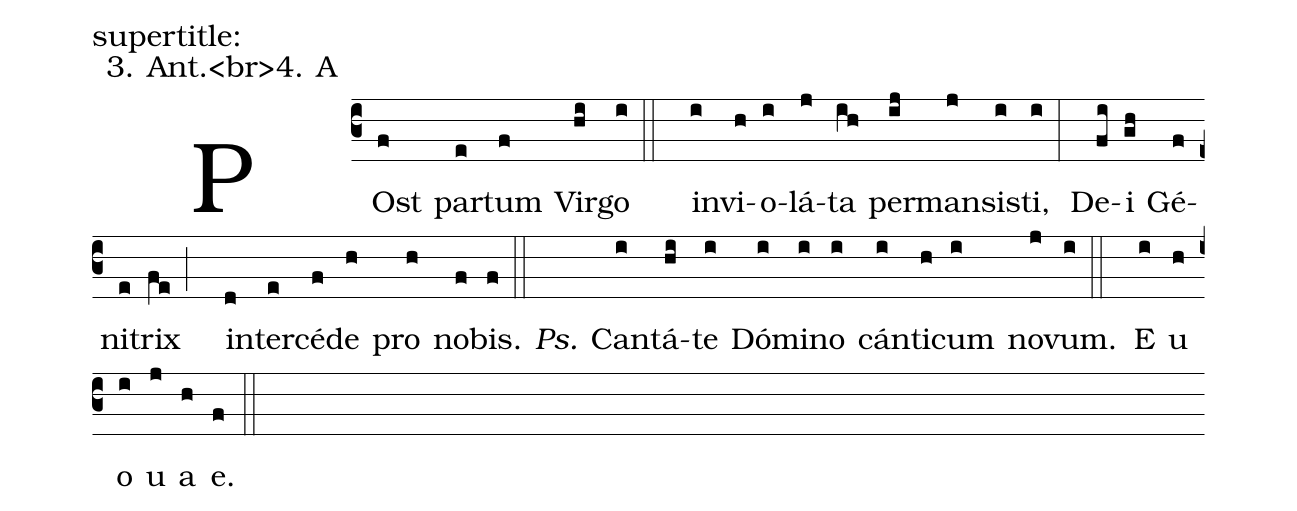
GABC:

annotation:3. Ant.<br>4. A;
%%
(c3) POst(f) par(e)tum(f) Vir(hi)go(i::) in(i)vi(h)o(i)lá(j)ta(ih) per(ij)man(j)sis(i)ti,(i:)
De(fi)i(gh) Gé(f)ni(e)trix(fe;) in(d)ter(e)cé(f)de(h) pro(h) no(f)bis.(f::)
<i>Ps.</i> Can(i)tá(hi)te(i) Dó(i)mi(i)no(i)
cán(i)ti(h)cum(i) no(j)vum.(i::) E(i) u(h) o(i) u(j) a(h) e.(f::)
